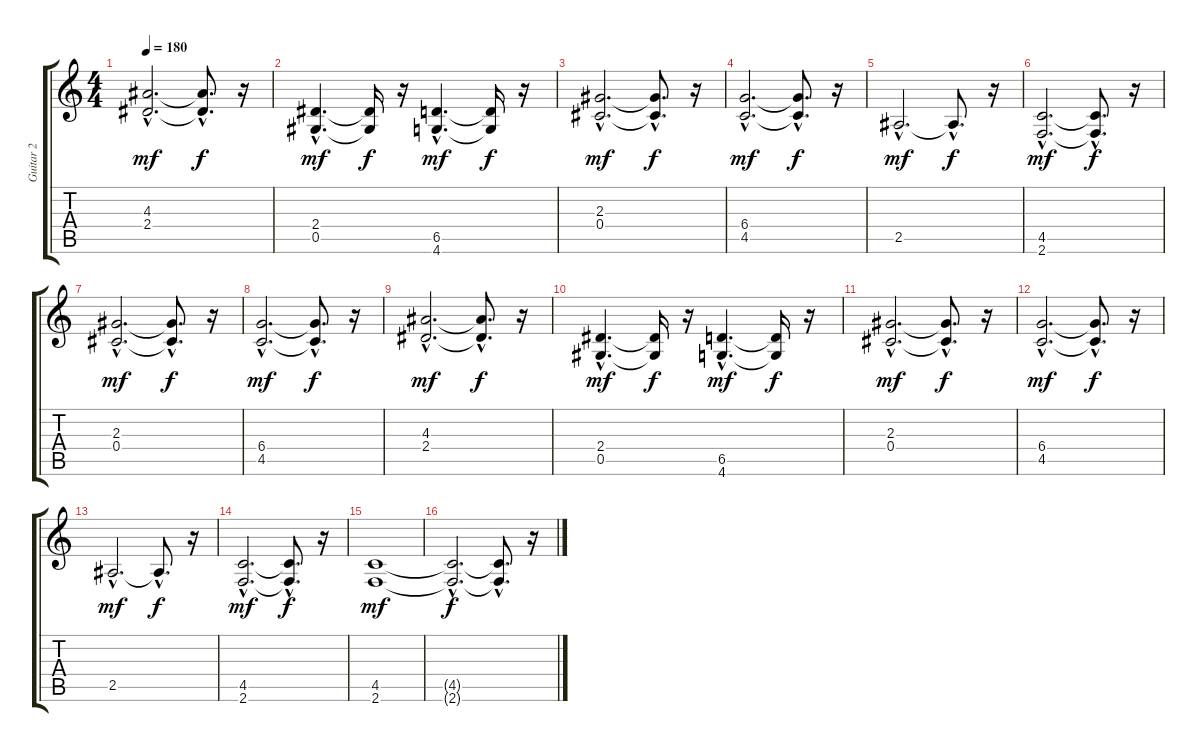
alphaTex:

\track ("Guitar 2" "Guitar 2") {instrument distortionguitar}
\staff {score tabs}
\tuning (Eb4 Bb3 Gb3 Db3 Ab2 Eb2) {hide}
\ts (4 4)
\tempo 180
\clef g2
\ks c
(4.3{hac} 2.4{hac}).2{d dy mf} (4.3{hac t} 2.4{hac t}).8{d dy f} r.16 |
(2.4{hac} 0.5{hac}).4{d dy mf} (2.4{t} 0.5{t}).16{dy f} r.16 (6.5{hac} 4.6{hac}).4{d dy mf} (6.5{t} 4.6{t}).16{dy f} r.16 |
(2.3{hac} 0.4{hac}).2{d dy mf} (2.3{hac t} 0.4{hac t}).8{d dy f} r.16 |
(6.4{hac} 4.5{hac}).2{d dy mf} (6.4{hac t} 4.5{hac t}).8{d dy f} r.16 |
2.5{hac}.2{d dy mf} 2.5{hac t}.8{d dy f} r.16 |
(4.5{hac} 2.6{hac}).2{d dy mf} (4.5{hac t} 2.6{hac t}).8{d dy f} r.16 |
(2.3{hac} 0.4{hac}).2{d dy mf} (2.3{hac t} 0.4{hac t}).8{d dy f} r.16 |
(6.4{hac} 4.5{hac}).2{d dy mf} (6.4{hac t} 4.5{hac t}).8{d dy f} r.16 |
(4.3{hac} 2.4{hac}).2{d dy mf} (4.3{hac t} 2.4{hac t}).8{d dy f} r.16 |
(2.4{hac} 0.5{hac}).4{d dy mf} (2.4{t} 0.5{t}).16{dy f} r.16 (6.5{hac} 4.6{hac}).4{d dy mf} (6.5{t} 4.6{t}).16{dy f} r.16 |
(2.3{hac} 0.4{hac}).2{d dy mf} (2.3{hac t} 0.4{hac t}).8{d dy f} r.16 |
(6.4{hac} 4.5{hac}).2{d dy mf} (6.4{hac t} 4.5{hac t}).8{d dy f} r.16 |
2.5{hac}.2{d dy mf} 2.5{hac t}.8{d dy f} r.16 |
(4.5{hac} 2.6{hac}).2{d dy mf} (4.5{hac t} 2.6{hac t}).8{d dy f} r.16 |
(4.5 2.6).1{dy mf} |
(4.5{hac t} 2.6{hac t}).2{d dy f} (4.5{hac t} 2.6{hac t}).8{d} r.16
